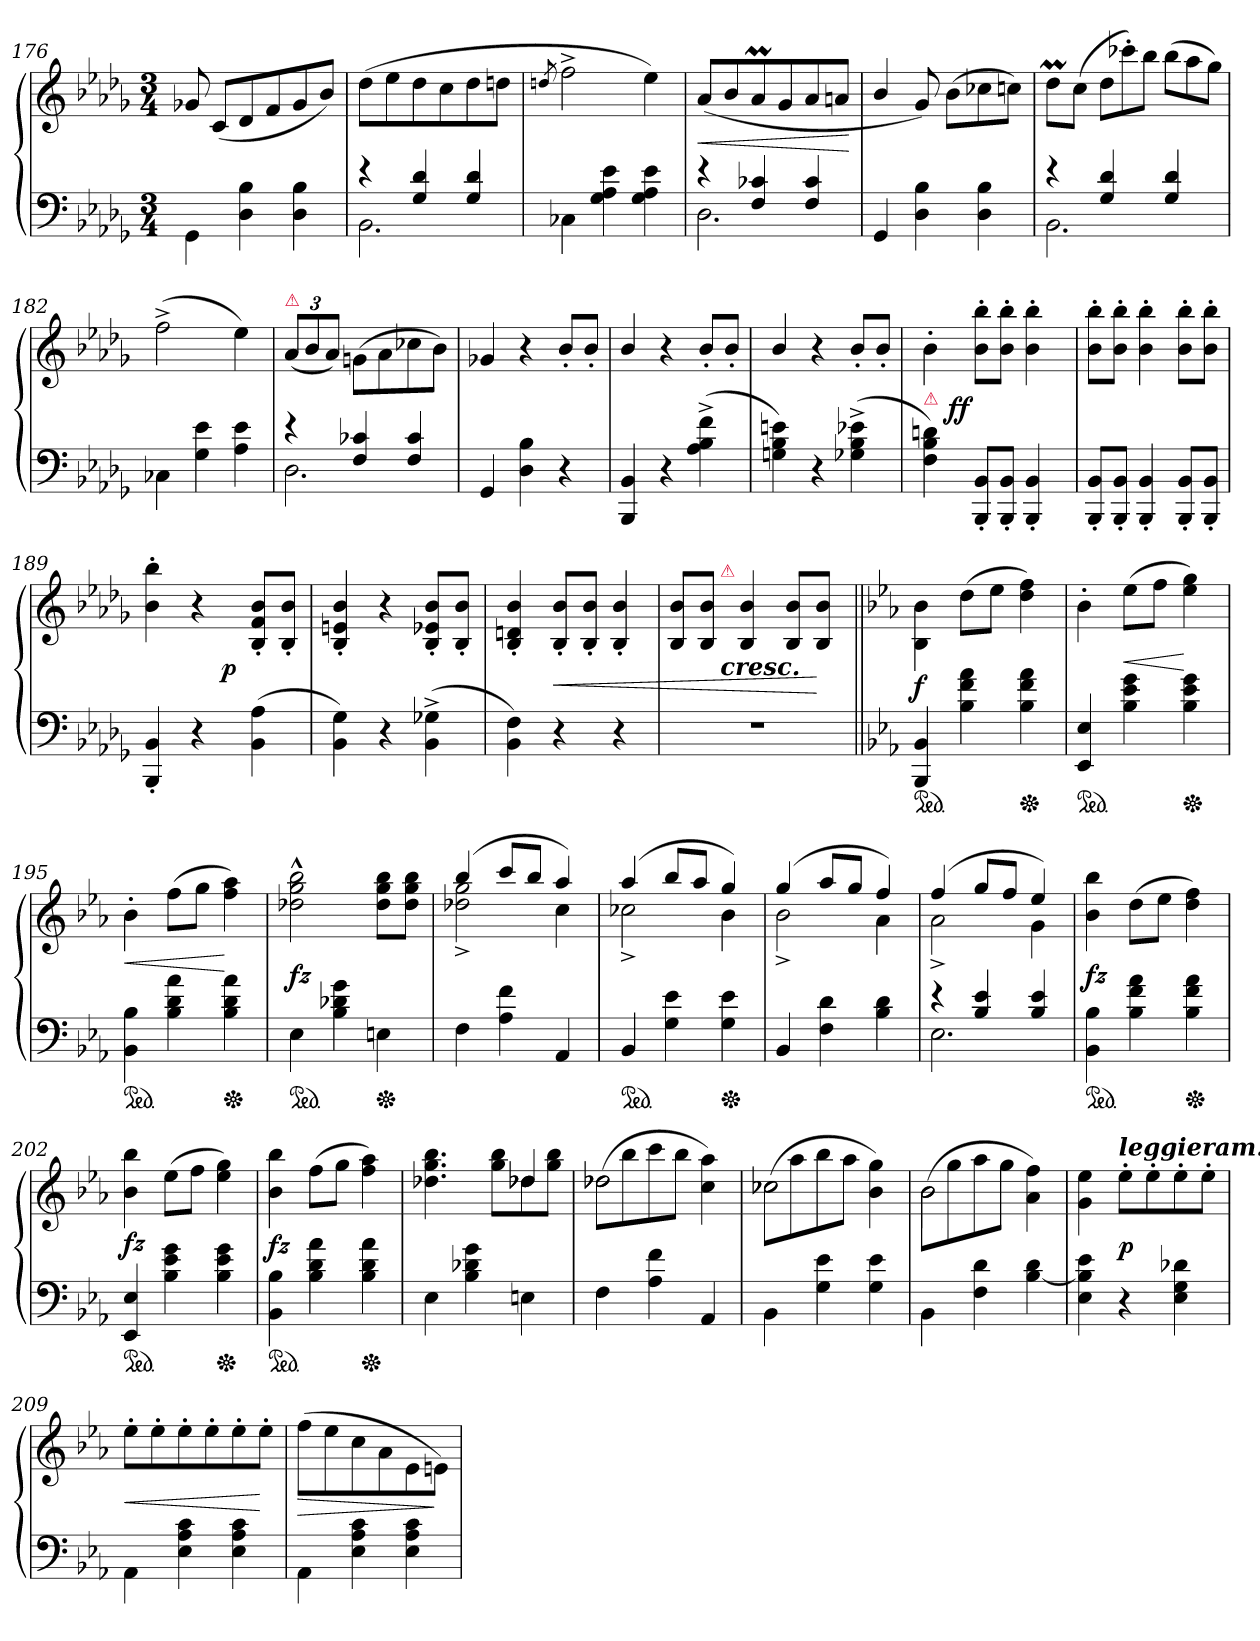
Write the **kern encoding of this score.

**kern	**kern	**dynam
*part1	*part1	*part1
*staff2	*staff1	*staff1/2
*clefF4	*clefG2	*
*k[b-e-a-d-g-]	*k[b-e-a-d-g-]	*
*M3/4	*M3/4	*
=176	=176	=176
4GG-\	8g-X	.
.	(<8cL	.
4D- 4B-	8d-	.
.	8f	.
4D- 4B-	8g-	.
.	8b-J)	.
=177	=177	=177
*^	*	*
4re	2.BB-	(>8dd-L	.
.	.	8ee-	.
4G- 4d-	.	8dd-	.
.	.	8cc	.
4G- 4d-	.	8dd-	.
.	.	8ddnJ	.
*v	*v	*	*
=178	=178	=178
.	8qddn/	.
4C-X\	2ff^<	.
4G- 4A- 4e-	.	.
4G- 4A- 4e-	4ee-)	.
=179	=179	=179
*^	*	*
4re	2.D-	(<8a-L	<
.	.	8b-	.
4F 4c-X	.	8a-M	.
.	.	8g-	.
4F 4c-	.	8a-	.
.	.	8anJ	.
*v	*v	*	*
.	.	[
=180	=180	=180
4GG-	4b-/	.
4D- 4B-	8g-)	.
.	(>8b-L	.
4D- 4B-	8cc-X	.
.	8ccnJ)	.
=181	=181	=181
*^	*	*
4re	2.BB-	8dd-ML	.
.	.	(>8ccJ	.
*	*	*Xtuplet	*
4G- 4d-	.	12dd-L	.
.	.	12ccc-X'>)	.
.	.	12bb-J	.
4G- 4d-	.	(>12bb-L	.
.	.	12aa-	.
.	.	12gg-J)	.
*v	*v	*	*
=182	=182	=182
4C-X\	(>2ff^<	.
4G- 4e-	.	.
4A- 4e-	4ee-)	.
=183	=183	=183
*^	*	*
*	*	*tuplet	*
!	!	!LO:TX:a:color=crimson:t=⚠	!
4re	2.D-	(<12a-L	.
.	.	12b-	.
.	.	12a-J)	.
4F 4c-X	.	(>8gn\L	.
.	.	8a-	.
4F 4c-	.	8cc-X	.
.	.	8b-J)	.
*v	*v	*	*
=184	=184	=184
4GG-	4g-X	.
4D- 4B-	4r	.
4r	8b-'</L	.
.	8b-'<J	.
=185	=185	=185
4BBB- 4BB-	4b-/	.
4r	4r	.
(>4A-^< 4B-^< 4f^<	8b-'</L	.
.	8b-'<J	.
=186	=186	=186
4Gn 4B- 4en)	4b-/	.
4r	4r	.
(>4G-X^< 4B-^< 4e-X^<	8b-'</L	.
.	8b-'<J	.
=187	=187	=187
*	*^	*
!LO:TX:a:color=crimson:t=⚠	!	!	!
4F 4B- 4dn)	4b-'>	8ryy	.
.	.	2ryy	ff
8BBB-'< 8BB-'<L	8b-'> 8bb-'>L	.	.
8BBB-'< 8BB-'<J	8b-'> 8bb-'>J	.	.
4BBB-'< 4BB-'<	4b-'> 4bb-'>	.	.
.	.	8ryy	.
*	*v	*v	*
=188	=188	=188
8BBB-'< 8BB-'<L	8b-'> 8bb-'>L	.
8BBB-'< 8BB-'<J	8b-'> 8bb-'>J	.
4BBB-'< 4BB-'<	4b-'> 4bb-'>	.
8BBB-'< 8BB-'<L	8b-'> 8bb-'>L	.
8BBB-'< 8BB-'<J	8b-'> 8bb-'>J	.
=189	=189	=189
*	*^	*
4BBB-'< 4BB-'<	4b-'> 4bb-'>	4.ryy	.
4r	4r	.	.
.	.	4.ryy	p
(>4BB- 4A-	8B-'< 8f'< 8b-'<L	.	.
.	8B-'< 8b-'<J	.	.
*	*v	*v	*
=190	=190	=190
4BB- 4G-)	4B-'< 4en'< 4b-'<	.
4r	4r	.
(>4BB-^< 4G-X^<	8B-'< 8e-X'< 8b-'<L	.
.	8B-'< 8b-'<J	.
=191	=191	=191
4BB- 4F)	4B-'< 4dn'< 4b-'<	.
4r	8B-'< 8b-'<L	<
.	8B-'< 8b-'<J	.
4r	4B-'< 4b-'<	.
=192	=192	=192
*	*^	*
2.rF	8B- 8b-L	8.ryy	.
.	8B- 8b-J	.	.
!	!	!LO:TX:c:Bi:t=cresc.	!
!	!	!LO:TX:a:color=crimson:t=⚠	!
.	.	2ryy	.
.	4B- 4b-	.	.
.	8B- 8b-L	.	.
.	8B- 8b-J	.	[
.	.	16ryy	.
*	*v	*v	*
=193||	=193||	=193||
*k[b-e-a-]	*k[b-e-a-]	*
*ped	*	*
4BBB- 4BB-	4B-\ 4b-\	f
4B- 4f 4a-	(>8ddL	.
.	8ee-J	.
*Xped	*	*
4B- 4f 4a-	4dd 4ff)	.
=194	=194	=194
*ped	*	*
4EE- 4E-	4b-'>	.
4B- 4e- 4g	(>8ee-L	<
.	8ffJ	.
*Xped	*	*
4B- 4e- 4g	4ee- 4gg)	[
=195	=195	=195
*ped	*	*
4BB- 4B-	4b-'>	<
4B- 4d 4a-	(>8ffL	.
.	8ggJ	.
*Xped	*	*
4B- 4d 4a-	4ff 4aa-)	[
=196	=196	=196
*ped	*	*
4E-	2dd-X^^> 2gg^^> 2bb-^^>	fz
4B- 4d-X 4g	.	.
*Xped	*	*
4En	8dd- 8gg 8bb-L	.
.	8dd- 8gg 8bb-J	.
=197	=197	=197
*	*^	*
4F	(>4bb-	2dd-X^< 2gg^<	.
4A- 4f	8cccL	.	.
.	8bb-J	.	.
4AA-	4aa-)	4cc	.
=198	=198	=198	=198
*ped	*	*	*
4BB-	(>4aa-	2cc-X^<	.
4G 4e-	8bb-L	.	.
.	8aa-J	.	.
*Xped	*	*	*
4G 4e-	4gg)	4b-	.
=199	=199	=199	=199
4BB-	(>4gg	2b-^<	.
4F 4d	8aa-L	.	.
.	8ggJ	.	.
4B- 4d	4ff)	4a-	.
=200	=200	=200	=200
*^	*	*	*
4re	2.E-	(>4ff	2a-^<	.
4B- 4e-	.	8ggL	.	.
.	.	8ffJ	.	.
4B- 4e-	.	4ee-)	4g	.
*v	*v	*	*	*
*	*v	*v	*
=201	=201	=201
*ped	*	*
4BB- 4B-	4b- 4bb-	fz
4B- 4f 4a-	(>8ddL	.
.	8ee-J	.
*Xped	*	*
4B- 4f 4a-	4dd 4ff)	.
=202	=202	=202
*ped	*	*
4EE- 4E-	4b- 4bb-	fz
4B- 4e- 4g	(>8ee-L	.
.	8ffJ	.
*Xped	*	*
4B- 4e- 4g	4ee- 4gg)	.
=203	=203	=203
*ped	*	*
4BB- 4B-	4b- 4bb-	fz
4B- 4d 4a-	(>8ffL	.
.	8ggJ	.
*Xped	*	*
4B- 4d 4a-	4ff 4aa-)	.
=204	=204	=204
*	*^	*
4E-	2ryy	4.dd-X 4.gg 4.bb-	.
4B- 4d-X 4g	.	.	.
.	.	8gg 8bb-L	.
4En	4dd-X	8dd-X	.
.	.	8gg 8bb-J	.
=205	=205	=205	=205
!	!LO:N:vis=2	!	!
4F	(>8dd-X\	2dd-X	.
.	8bb-\	.	.
4A- 4f	8ccc\	.	.
.	8bb-\J	.	.
4AA-	4cc 4aa-)	4ryy	.
=206	=206	=206	=206
!	!LO:N:vis=2	!	!
4BB-\	(>8cc-X\	2cc-X	.
.	8aa-\	.	.
4G 4e-	8bb-\	.	.
.	8aa-\J	.	.
4G 4e-	4b- 4gg)	4ryy	.
=207	=207	=207	=207
!	!LO:N:vis=2	!	!
4BB-\	(>8b-\	2b-	.
.	8gg\	.	.
4F 4d	8aa-\	.	.
.	8gg\J	.	.
[4B- 4d	4a- 4ff)	4ryy	.
*	*v	*v	*
=208	=208	=208
4E- 4B-] 4e-	4g 4ee-	.
!	!LO:TX:a:Bi:t=leggieram.	!
4r	8ee-'>L	p
.	8ee-'>	.
4E- 4G 4d-X	8ee-'>	.
.	8ee-'>J	.
=209	=209	=209
4AA-\	8ee-'>L	<
.	8ee-'>	.
4E- 4A- 4c	8ee-'>	.
.	8ee-'>	.
4E- 4A- 4c	8ee-'>	.
.	8ee-'>J	[
=210	=210	=210
4AA-\	(>8ff\L	>
.	8ee-	.
4E- 4A- 4c	8cc	.
.	8a-	.
4E- 4A- 4c	8e-	.
.	8enJ)	]
=	=	=
*-	*-	*-
